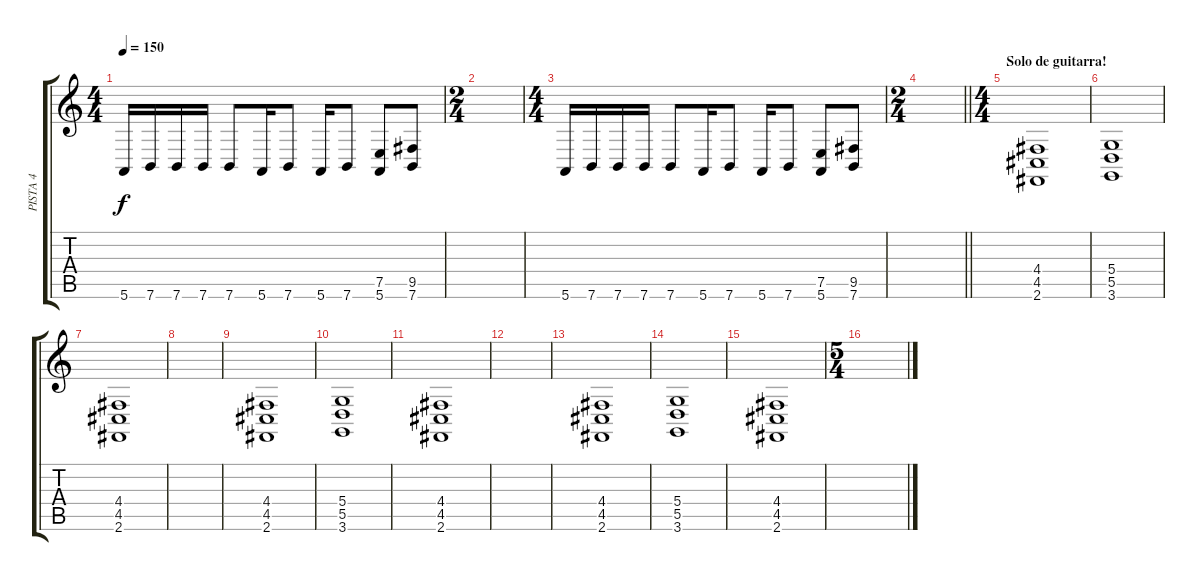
\track ("PISTA 4" "PISTA 4") {instrument stringensemble1}
\staff {score tabs}
\tuning (E4 B3 G3 D3 A2 E2) {hide}
\ts (4 4)
\tempo 150
\clef g2
\ks c
5.6.16{dy f} 7.6.16 7.6.16 7.6.16 7.6.8 5.6.16 7.6.8 5.6.16 7.6.8 (7.5 5.6).8 (9.5 7.6).8 |
\ts (2 4)
|
\ts (4 4)
5.6.16 7.6.16 7.6.16 7.6.16 7.6.8 5.6.16 7.6.8 5.6.16 7.6.8 (7.5 5.6).8 (9.5 7.6).8 |
\ts (2 4)
\barLineRight lightlight
|
\ts (4 4)
\section ("" "Solo de guitarra!")
(4.4 4.5 2.6).1{instrument stringensemble1} |
(5.4 5.5 3.6).1 |
(4.4 4.5 2.6).1 |
|
(4.4 4.5 2.6).1{instrument stringensemble1} |
(5.4 5.5 3.6).1 |
(4.4 4.5 2.6).1 |
|
(4.4 4.5 2.6).1{instrument stringensemble1} |
(5.4 5.5 3.6).1 |
(4.4 4.5 2.6).1 |
\ts (5 4)
